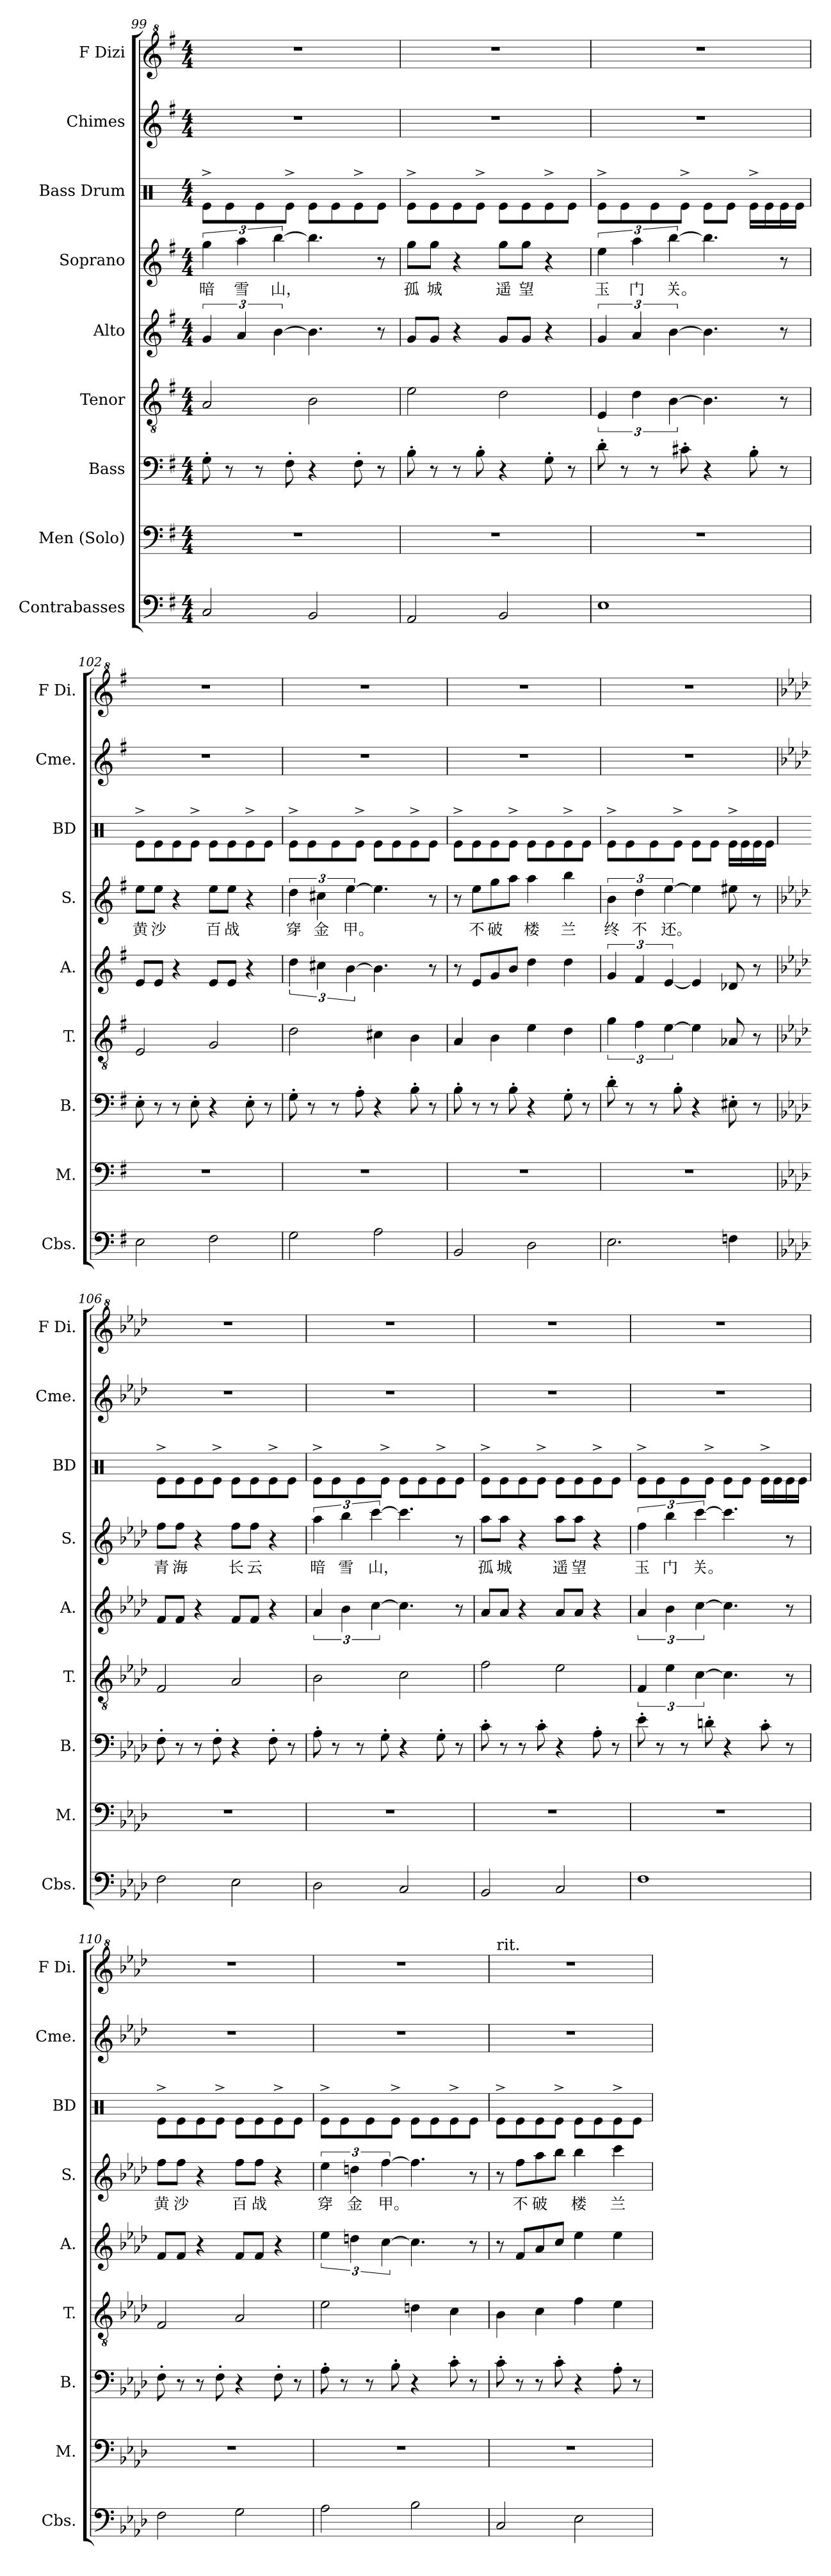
**kern	**kern	**kern	**kern	**kern	**kern	**text	**kern	**kern	**kern
*part9	*part8	*part7	*part6	*part5	*part4	*part4	*part3	*part2	*part1
*staff9	*staff8	*staff7	*staff6	*staff5	*staff4	*staff4	*staff3	*staff2	*staff1
*I"Contrabasses	*I"Men (Solo)	*I"Bass	*I"Tenor	*I"Alto	*I"Soprano	*	*I"Bass Drum	*I"Chimes	*I"F Dizi
*I'Cbs.	*I'M.	*I'B.	*I'T.	*I'A.	*I'S.	*	*I'BD	*I'Cme.	*I'F Di.
!!LO:PB:g=z
*clefF4	*clefF4	*clefF4	*clefGv2	*clefG2	*clefG2	*	*clefX	*clefG2	*clefG^2
*ITrd7c12	*	*	*	*	*	*	*	*	*ITrd-7c-12
*k[f#]	*k[f#]	*k[f#]	*k[f#]	*k[f#]	*k[f#]	*	*k[]	*k[f#]	*k[f#]
*M4/4	*M4/4	*M4/4	*M4/4	*M4/4	*M4/4	*	*M4/4	*M4/4	*M4/4
=99	=99	=99	=99	=99	=99	=99	=99	=99	=99
!	!	!	!	!	!	!LO:LY:b	!	!	!
2CC/	1r	8G'\	2A/	6g/	6gg\	暗	8Re^\L	1r	1r
.	.	8r	.	.	.	.	8Re\	.	.
!	!	!	!	!	!	!LO:LY:b	!	!	!
.	.	.	.	6a/	6aa\	雪	.	.	.
.	.	8r	.	.	.	.	8Re\	.	.
!	!	!	!	!	!	!LO:LY:b	!	!	!
.	.	.	.	[6b\	[6bb\	山，	.	.	.
.	.	8F#'\	.	.	.	.	8Re^\J	.	.
2BBB/	.	4r	2B\	4.b\]	4.bb\]	.	8Re\L	.	.
.	.	.	.	.	.	.	8Re\	.	.
.	.	8F#'\	.	.	.	.	8Re^\	.	.
.	.	8r	.	8r	8r	.	8Re\J	.	.
=100	=100	=100	=100	=100	=100	=100	=100	=100	=100
!	!	!	!	!	!	!LO:LY:b	!	!	!
2AAA/	1r	8B'\	2e\	8g/L	8gg\L	孤	8Re^\L	1r	1r
!	!	!	!	!	!	!LO:LY:b	!	!	!
.	.	8r	.	8g/J	8gg\J	城	8Re\	.	.
.	.	8r	.	4r	4r	.	8Re\	.	.
.	.	8B'\	.	.	.	.	8Re^\J	.	.
!	!	!	!	!	!	!LO:LY:b	!	!	!
2BBB/	.	4r	2d\	8g/L	8gg\L	遥	8Re\L	.	.
!	!	!	!	!	!	!LO:LY:b	!	!	!
.	.	.	.	8g/J	8gg\J	望	8Re\	.	.
.	.	8G'\	.	4r	4r	.	8Re^\	.	.
.	.	8r	.	.	.	.	8Re\J	.	.
=101	=101	=101	=101	=101	=101	=101	=101	=101	=101
!	!	!	!	!	!	!LO:LY:b	!	!	!
1EE	1r	8d'\	6E/	6g/	6ee\	玉	8Re^\L	1r	1r
.	.	8r	.	.	.	.	8Re\	.	.
!	!	!	!	!	!	!LO:LY:b	!	!	!
.	.	.	6d\	6a/	6aa\	门	.	.	.
.	.	8r	.	.	.	.	8Re\	.	.
!	!	!	!	!	!	!LO:LY:b	!	!	!
.	.	.	[6B\	[6b\	[6bb\	关。	.	.	.
.	.	8c#X'\	.	.	.	.	8Re^\J	.	.
.	.	4r	4.B\]	4.b\]	4.bb\]	.	8Re\L	.	.
.	.	.	.	.	.	.	8Re\J	.	.
.	.	8B'\	.	.	.	.	16Re^\LL	.	.
.	.	.	.	.	.	.	16Re\	.	.
.	.	8r	8r	8r	8r	.	16Re\	.	.
.	.	.	.	.	.	.	16Re\JJ	.	.
!!LO:LB:g=z
=102	=102	=102	=102	=102	=102	=102	=102	=102	=102
!	!	!	!	!	!	!LO:LY:b	!	!	!
2EE\	1r	8E'\	2E/	8e/L	8ee\L	黄	8Re^\L	1r	1r
!	!	!	!	!	!	!LO:LY:b	!	!	!
.	.	8r	.	8e/J	8ee\J	沙	8Re\	.	.
.	.	8r	.	4r	4r	.	8Re\	.	.
.	.	8E'\	.	.	.	.	8Re^\J	.	.
!	!	!	!	!	!	!LO:LY:b	!	!	!
2FF#\	.	4r	2G/	8e/L	8ee\L	百	8Re\L	.	.
!	!	!	!	!	!	!LO:LY:b	!	!	!
.	.	.	.	8e/J	8ee\J	战	8Re\	.	.
.	.	8E'\	.	4r	4r	.	8Re^\	.	.
.	.	8r	.	.	.	.	8Re\J	.	.
=103	=103	=103	=103	=103	=103	=103	=103	=103	=103
!	!	!	!	!	!	!LO:LY:b	!	!	!
2GG\	1r	8G'\	2d\	6dd\	6dd\	穿	8Re^\L	1r	1r
.	.	8r	.	.	.	.	8Re\	.	.
!	!	!	!	!	!	!LO:LY:b	!	!	!
.	.	.	.	6cc#X\	6cc#X\	金	.	.	.
.	.	8r	.	.	.	.	8Re\	.	.
!	!	!	!	!	!	!LO:LY:b	!	!	!
.	.	.	.	[6b\	[6ee\	甲。	.	.	.
.	.	8A'\	.	.	.	.	8Re^\J	.	.
2AA\	.	4r	4c#X\	4.b\]	4.ee\]	.	8Re\L	.	.
.	.	.	.	.	.	.	8Re\	.	.
.	.	8B'\	4B\	.	.	.	8Re^\	.	.
.	.	8r	.	8r	8r	.	8Re\J	.	.
=104	=104	=104	=104	=104	=104	=104	=104	=104	=104
2BBB/	1r	8B'\	4A/	8r	8r	.	8Re^\L	1r	1r
!	!	!	!	!	!	!LO:LY:b	!	!	!
.	.	8r	.	8e/L	8ee\L	不	8Re\	.	.
!	!	!	!	!	!	!LO:LY:b	!	!	!
.	.	8r	4B\	8g/	8gg\	破	8Re\	.	.
.	.	8B'\	.	8b/J	8aa\J	.	8Re^\J	.	.
!	!	!	!	!	!	!LO:LY:b	!	!	!
2DD\	.	4r	4e\	4dd\	4aa\	楼	8Re\L	.	.
.	.	.	.	.	.	.	8Re\	.	.
!	!	!	!	!	!	!LO:LY:b	!	!	!
.	.	8G'\	4d\	4dd\	4bb\	兰	8Re^\	.	.
.	.	8r	.	.	.	.	8Re\J	.	.
!!LO:PB:g=z
=105	=105	=105	=105	=105	=105	=105	=105	=105	=105
!	!	!	!	!	!	!LO:LY:b	!	!	!
2.EE\	1r	8d'\	6g\	6g/	6b\	终	8Re^\L	1r	1r
.	.	8r	.	.	.	.	8Re\	.	.
!	!	!	!	!	!	!LO:LY:b	!	!	!
.	.	.	6f#\	6f#/	6dd\	不	.	.	.
.	.	8r	.	.	.	.	8Re\	.	.
!	!	!	!	!	!	!LO:LY:b	!	!	!
.	.	.	[6e\	[6e/	[6ee\	还。	.	.	.
.	.	8B'\	.	.	.	.	8Re^\J	.	.
.	.	4r	4e\]	4e/]	4ee\]	.	8Re\L	.	.
.	.	.	.	.	.	.	8Re\J	.	.
4FFn\	.	8E#X'\	8A-X/	8d-X/	8ee#X\	.	16Re^\LL	.	.
.	.	.	.	.	.	.	16Re\	.	.
.	.	8r	8r	8r	8r	.	16Re\	.	.
.	.	.	.	.	.	.	16Re\JJ	.	.
=106	=106	=106	=106	=106	=106	=106	=106	=106	=106
*k[b-e-a-d-]	*k[b-e-a-d-]	*k[b-e-a-d-]	*k[b-e-a-d-]	*k[b-e-a-d-]	*k[b-e-a-d-]	*	*	*k[b-e-a-d-]	*k[b-e-a-d-]
!	!	!	!	!	!	!LO:LY:b	!	!	!
2FF\	1r	8F'\	2F/	8f/L	8ff\L	青	8Re^\L	1r	1r
!	!	!	!	!	!	!LO:LY:b	!	!	!
.	.	8r	.	8f/J	8ff\J	海	8Re\	.	.
.	.	8r	.	4r	4r	.	8Re\	.	.
.	.	8F'\	.	.	.	.	8Re^\J	.	.
!	!	!	!	!	!	!LO:LY:b	!	!	!
2EE-\	.	4r	2A-/	8f/L	8ff\L	长	8Re\L	.	.
!	!	!	!	!	!	!LO:LY:b	!	!	!
.	.	.	.	8f/J	8ff\J	云	8Re\	.	.
.	.	8F'\	.	4r	4r	.	8Re^\	.	.
.	.	8r	.	.	.	.	8Re\J	.	.
=107	=107	=107	=107	=107	=107	=107	=107	=107	=107
!	!	!	!	!	!	!LO:LY:b	!	!	!
2DD-\	1r	8A-'\	2B-\	6a-/	6aa-\	暗	8Re^\L	1r	1r
.	.	8r	.	.	.	.	8Re\	.	.
!	!	!	!	!	!	!LO:LY:b	!	!	!
.	.	.	.	6b-\	6bb-\	雪	.	.	.
.	.	8r	.	.	.	.	8Re\	.	.
!	!	!	!	!	!	!LO:LY:b	!	!	!
.	.	.	.	[6cc\	[6ccc\	山，	.	.	.
.	.	8G'\	.	.	.	.	8Re^\J	.	.
2CC/	.	4r	2c\	4.cc\]	4.ccc\]	.	8Re\L	.	.
.	.	.	.	.	.	.	8Re\	.	.
.	.	8G'\	.	.	.	.	8Re^\	.	.
.	.	8r	.	8r	8r	.	8Re\J	.	.
!!LO:LB:g=z
=108	=108	=108	=108	=108	=108	=108	=108	=108	=108
!	!	!	!	!	!	!LO:LY:b	!	!	!
2BBB-/	1r	8c'\	2f\	8a-/L	8aa-\L	孤	8Re^\L	1r	1r
!	!	!	!	!	!	!LO:LY:b	!	!	!
.	.	8r	.	8a-/J	8aa-\J	城	8Re\	.	.
.	.	8r	.	4r	4r	.	8Re\	.	.
.	.	8c'\	.	.	.	.	8Re^\J	.	.
!	!	!	!	!	!	!LO:LY:b	!	!	!
2CC/	.	4r	2e-\	8a-/L	8aa-\L	遥	8Re\L	.	.
!	!	!	!	!	!	!LO:LY:b	!	!	!
.	.	.	.	8a-/J	8aa-\J	望	8Re\	.	.
.	.	8A-'\	.	4r	4r	.	8Re^\	.	.
.	.	8r	.	.	.	.	8Re\J	.	.
=109	=109	=109	=109	=109	=109	=109	=109	=109	=109
!	!	!	!	!	!	!LO:LY:b	!	!	!
1FF	1r	8e-'\	6F/	6a-/	6ff\	玉	8Re^\L	1r	1r
.	.	8r	.	.	.	.	8Re\	.	.
!	!	!	!	!	!	!LO:LY:b	!	!	!
.	.	.	6e-\	6b-\	6bb-\	门	.	.	.
.	.	8r	.	.	.	.	8Re\	.	.
!	!	!	!	!	!	!LO:LY:b	!	!	!
.	.	.	[6c\	[6cc\	[6ccc\	关。	.	.	.
.	.	8dn'\	.	.	.	.	8Re^\J	.	.
.	.	4r	4.c\]	4.cc\]	4.ccc\]	.	8Re\L	.	.
.	.	.	.	.	.	.	8Re\J	.	.
.	.	8c'\	.	.	.	.	16Re^\LL	.	.
.	.	.	.	.	.	.	16Re\	.	.
.	.	8r	8r	8r	8r	.	16Re\	.	.
.	.	.	.	.	.	.	16Re\JJ	.	.
=110	=110	=110	=110	=110	=110	=110	=110	=110	=110
!	!	!	!	!	!	!LO:LY:b	!	!	!
2FF\	1r	8F'\	2F/	8f/L	8ff\L	黄	8Re^\L	1r	1r
!	!	!	!	!	!	!LO:LY:b	!	!	!
.	.	8r	.	8f/J	8ff\J	沙	8Re\	.	.
.	.	8r	.	4r	4r	.	8Re\	.	.
.	.	8F'\	.	.	.	.	8Re^\J	.	.
!	!	!	!	!	!	!LO:LY:b	!	!	!
2GG\	.	4r	2A-/	8f/L	8ff\L	百	8Re\L	.	.
!	!	!	!	!	!	!LO:LY:b	!	!	!
.	.	.	.	8f/J	8ff\J	战	8Re\	.	.
.	.	8F'\	.	4r	4r	.	8Re^\	.	.
.	.	8r	.	.	.	.	8Re\J	.	.
!!LO:PB:g=z
=111	=111	=111	=111	=111	=111	=111	=111	=111	=111
!	!	!	!	!	!	!LO:LY:b	!	!	!
2AA-\	1r	8A-'\	2e-\	6ee-\	6ee-\	穿	8Re^\L	1r	1r
.	.	8r	.	.	.	.	8Re\	.	.
!	!	!	!	!	!	!LO:LY:b	!	!	!
.	.	.	.	6ddn\	6ddn\	金	.	.	.
.	.	8r	.	.	.	.	8Re\	.	.
!	!	!	!	!	!	!LO:LY:b	!	!	!
.	.	.	.	[6cc\	[6ff\	甲。	.	.	.
.	.	8B-'\	.	.	.	.	8Re^\J	.	.
2BB-\	.	4r	4dn\	4.cc\]	4.ff\]	.	8Re\L	.	.
.	.	.	.	.	.	.	8Re\	.	.
.	.	8c'\	4c\	.	.	.	8Re^\	.	.
.	.	8r	.	8r	8r	.	8Re\J	.	.
=112	=112	=112	=112	=112	=112	=112	=112	=112	=112
!	!	!	!	!	!	!	!	!	!LO:TX:a:t=rit.
2CC/	1r	8c'\	4B-\	8r	8r	.	8Re^\L	1r	1r
!	!	!	!	!	!	!LO:LY:b	!	!	!
.	.	8r	.	8f/L	8ff\L	不	8Re\	.	.
!	!	!	!	!	!	!LO:LY:b	!	!	!
.	.	8r	4c\	8a-/	8aa-\	破	8Re\	.	.
.	.	8c'\	.	8cc/J	8bb-\J	.	8Re^\J	.	.
!	!	!	!	!	!	!LO:LY:b	!	!	!
2EE-\	.	4r	4f\	4ee-\	4bb-\	楼	8Re\L	.	.
.	.	.	.	.	.	.	8Re\	.	.
!	!	!	!	!	!	!LO:LY:b	!	!	!
.	.	8A-'\	4e-\	4ee-\	4ccc\	兰	8Re^\	.	.
.	.	8r	.	.	.	.	8Re\J	.	.
=	=	=	=	=	=	=	=	=	=
*-	*-	*-	*-	*-	*-	*-	*-	*-	*-
